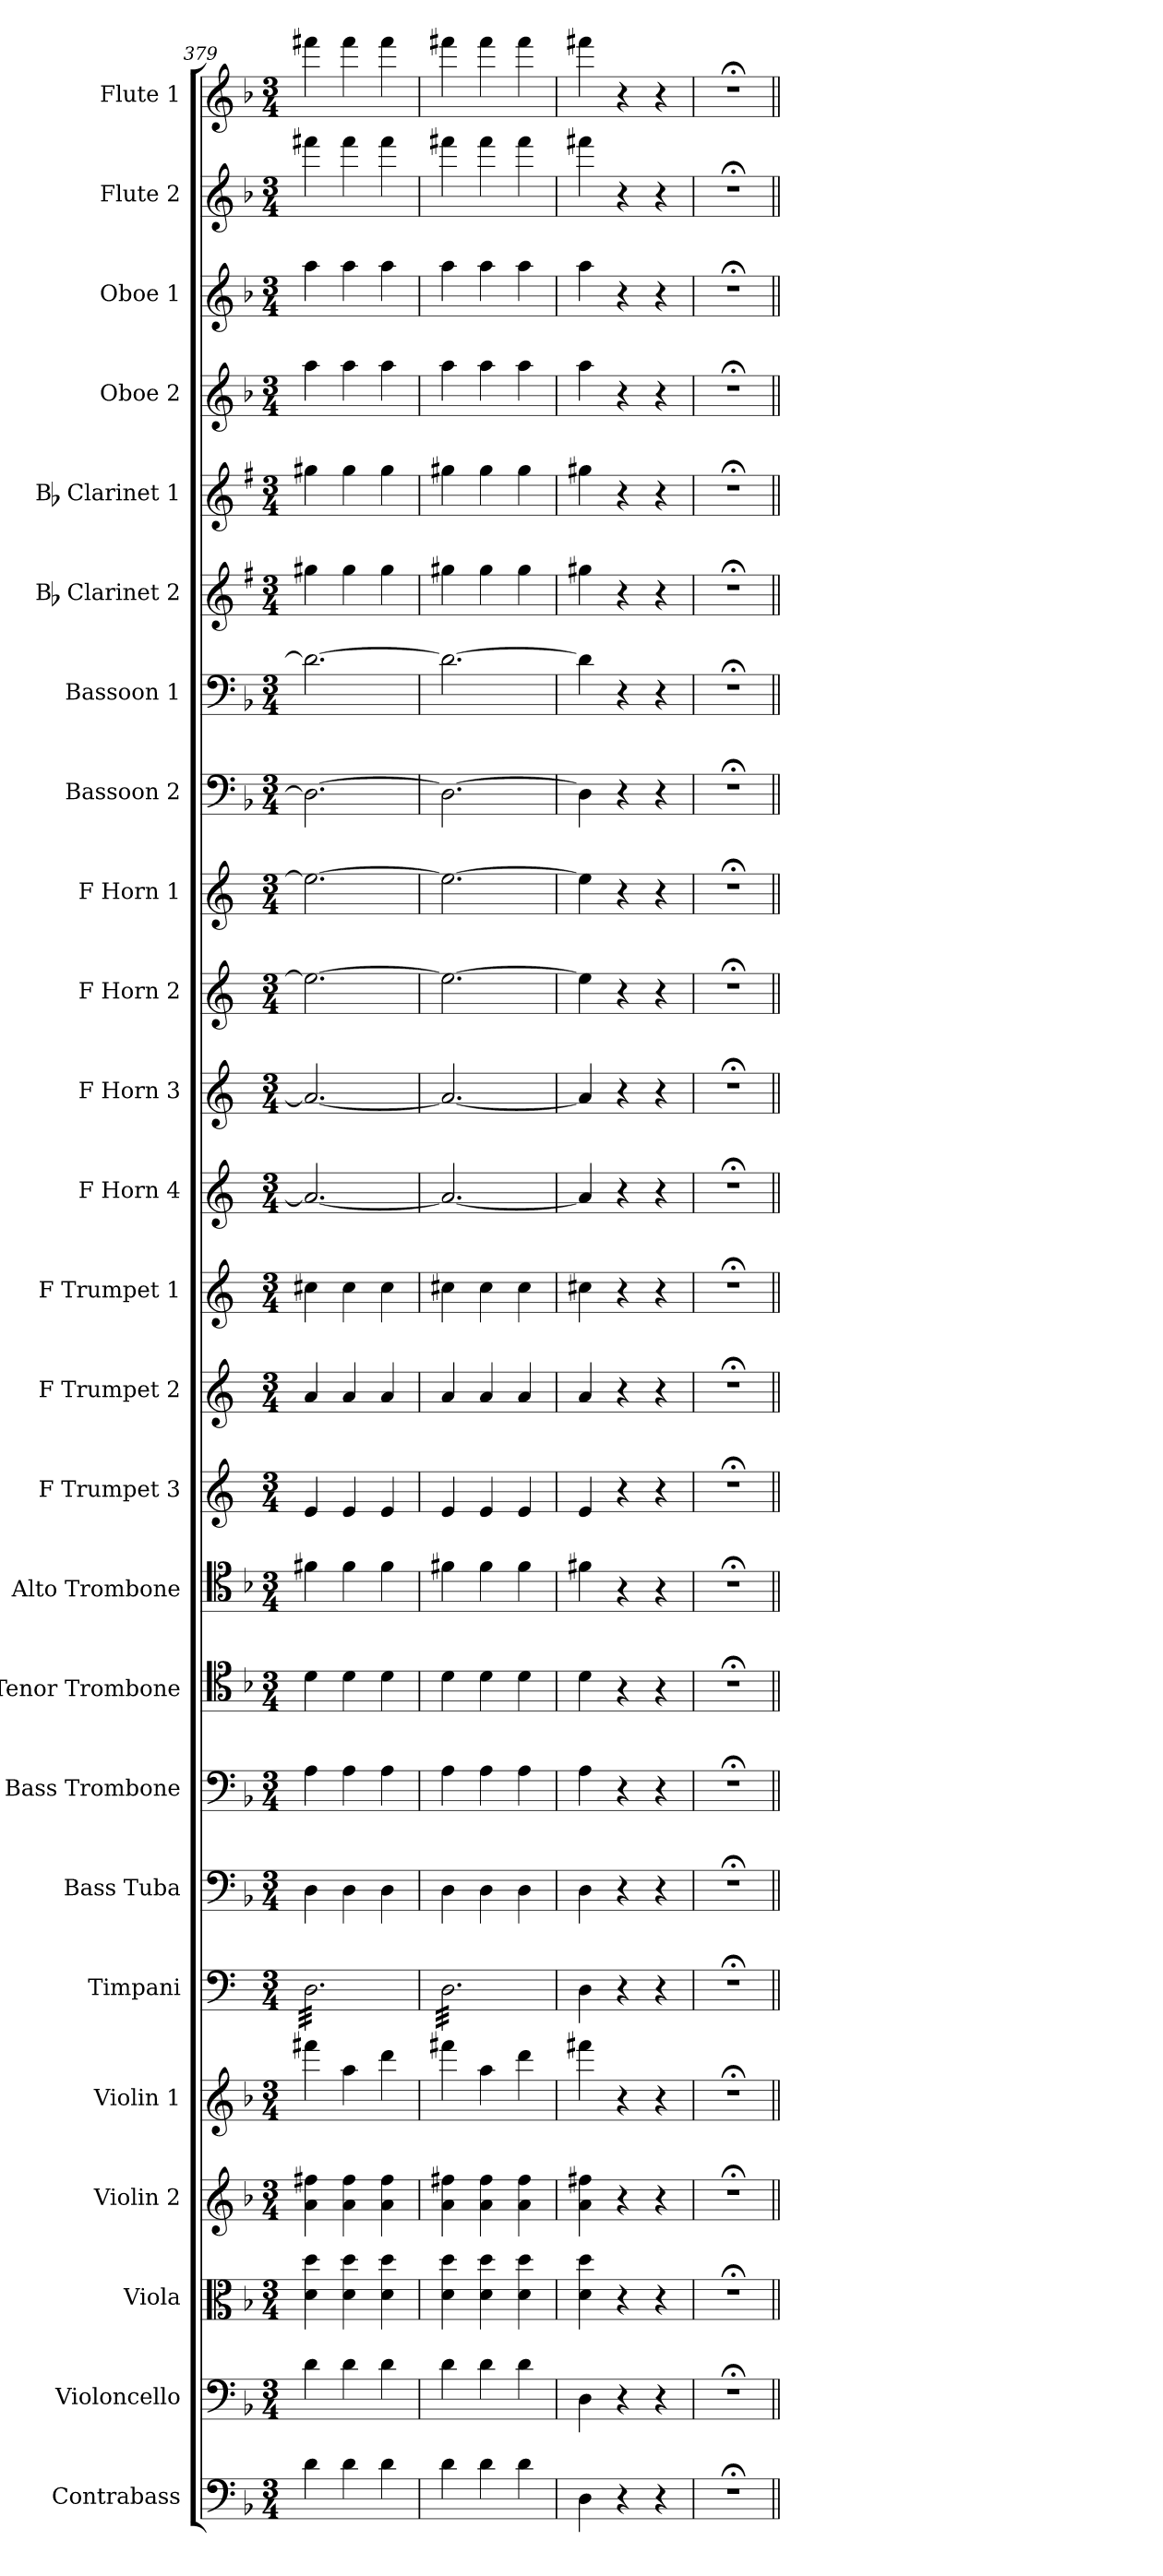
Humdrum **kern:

**kern	**kern	**kern	**kern	**kern	**kern	**kern	**kern	**kern	**kern	**kern	**kern	**kern	**kern	**kern	**kern	**kern	**kern	**kern	**kern	**kern	**kern	**kern	**kern	**kern
*part25	*part24	*part23	*part22	*part21	*part20	*part19	*part18	*part17	*part16	*part15	*part14	*part13	*part12	*part11	*part10	*part9	*part8	*part7	*part6	*part5	*part4	*part3	*part2	*part1
*staff25	*staff24	*staff23	*staff22	*staff21	*staff20	*staff19	*staff18	*staff17	*staff16	*staff15	*staff14	*staff13	*staff12	*staff11	*staff10	*staff9	*staff8	*staff7	*staff6	*staff5	*staff4	*staff3	*staff2	*staff1
*I"Contrabass	*I"Violoncello	*I"Viola	*I"Violin 2	*I"Violin 1	*I"Timpani	*I"Bass Tuba	*I"Bass Trombone	*I"Tenor Trombone	*I"Alto Trombone	*I"F Trumpet 3	*I"F Trumpet 2	*I"F Trumpet 1	*I"F Horn 4	*I"F Horn 3	*I"F Horn 2	*I"F Horn 1	*I"Bassoon 2	*I"Bassoon 1	*I"Bb Clarinet 2	*I"Bb Clarinet 1	*I"Oboe 2	*I"Oboe 1	*I"Flute 2	*I"Flute 1
*I'Cb	*I'Vc	*I'Vla	*I'Vln 2	*I'Vln 1	*I'Timp	*I'B Tba	*I'B Trb	*I'T Trb	*I'A Trb	*I'Tpt 3	*I'Tpt 2	*I'Tpt 1	*I'Hn 4	*I'Hn 3	*I'Hn 2	*I'Hn 1	*I'Bsn 2	*I'Bsn 1	*I'Cl 2	*I'Cl 1	*I'Ob 2	*I'Ob 1	*I'Fl 2	*I'Fl 1
*clefF4	*clefF4	*clefC3	*clefG2	*clefG2	*clefF4	*clefF4	*clefF4	*clefC4	*clefC4	*clefG2	*clefG2	*clefG2	*clefG2	*clefG2	*clefG2	*clefG2	*clefF4	*clefF4	*clefG2	*clefG2	*clefG2	*clefG2	*clefG2	*clefG2
*ITrd7c12	*	*	*	*	*	*	*	*	*	*ITrd-3c-5	*ITrd-3c-5	*ITrd-3c-5	*ITrd4c7	*ITrd4c7	*ITrd4c7	*ITrd4c7	*	*	*ITrd1c2	*ITrd1c2	*	*	*	*
*k[b-]	*k[b-]	*k[b-]	*k[b-]	*k[b-]	*k[]	*k[b-]	*k[b-]	*k[b-]	*k[b-]	*k[b-]	*k[b-]	*k[b-]	*k[b-]	*k[b-]	*k[b-]	*k[b-]	*k[b-]	*k[b-]	*k[b-]	*k[b-]	*k[b-]	*k[b-]	*k[b-]	*k[b-]
*M3/4	*M3/4	*M3/4	*M3/4	*M3/4	*M3/4	*M3/4	*M3/4	*M3/4	*M3/4	*M3/4	*M3/4	*M3/4	*M3/4	*M3/4	*M3/4	*M3/4	*M3/4	*M3/4	*M3/4	*M3/4	*M3/4	*M3/4	*M3/4	*M3/4
=379	=379	=379	=379	=379	=379	=379	=379	=379	=379	=379	=379	=379	=379	=379	=379	=379	=379	=379	=379	=379	=379	=379	=379	=379
*	*	*	*	*	*tremolo	*	*	*	*	*	*	*	*	*	*	*	*	*	*	*	*	*	*	*
4D\	4d\	4d\ 4dd\	4a\ 4ff#X\	4fff#X\	32D\LLL	4D\	4A\	4d\	4f#X\	4a/	4dd/	4ff#X\	2.d/_	2.d/_	2.a\_	2.a\_	2.D\_	2.d\_	4ff#X\	4ff#X\	4aa\	4aa\	4fff#X\	4fff#X\
.	.	.	.	.	32D\	.	.	.	.	.	.	.	.	.	.	.	.	.	.	.	.	.	.	.
.	.	.	.	.	32D\	.	.	.	.	.	.	.	.	.	.	.	.	.	.	.	.	.	.	.
.	.	.	.	.	32D\	.	.	.	.	.	.	.	.	.	.	.	.	.	.	.	.	.	.	.
.	.	.	.	.	32D\	.	.	.	.	.	.	.	.	.	.	.	.	.	.	.	.	.	.	.
.	.	.	.	.	32D\	.	.	.	.	.	.	.	.	.	.	.	.	.	.	.	.	.	.	.
.	.	.	.	.	32D\	.	.	.	.	.	.	.	.	.	.	.	.	.	.	.	.	.	.	.
.	.	.	.	.	32D\	.	.	.	.	.	.	.	.	.	.	.	.	.	.	.	.	.	.	.
4D\	4d\	4d\ 4dd\	4a\ 4ff#\	4aa\	32D\	4D\	4A\	4d\	4f#\	4a/	4dd/	4ff#\	.	.	.	.	.	.	4ff#\	4ff#\	4aa\	4aa\	4fff#\	4fff#\
.	.	.	.	.	32D\	.	.	.	.	.	.	.	.	.	.	.	.	.	.	.	.	.	.	.
.	.	.	.	.	32D\	.	.	.	.	.	.	.	.	.	.	.	.	.	.	.	.	.	.	.
.	.	.	.	.	32D\	.	.	.	.	.	.	.	.	.	.	.	.	.	.	.	.	.	.	.
.	.	.	.	.	32D\	.	.	.	.	.	.	.	.	.	.	.	.	.	.	.	.	.	.	.
.	.	.	.	.	32D\	.	.	.	.	.	.	.	.	.	.	.	.	.	.	.	.	.	.	.
.	.	.	.	.	32D\	.	.	.	.	.	.	.	.	.	.	.	.	.	.	.	.	.	.	.
.	.	.	.	.	32D\	.	.	.	.	.	.	.	.	.	.	.	.	.	.	.	.	.	.	.
4D\	4d\	4d\ 4dd\	4a\ 4ff#\	4ddd\	32D\	4D\	4A\	4d\	4f#\	4a/	4dd/	4ff#\	.	.	.	.	.	.	4ff#\	4ff#\	4aa\	4aa\	4fff#\	4fff#\
.	.	.	.	.	32D\	.	.	.	.	.	.	.	.	.	.	.	.	.	.	.	.	.	.	.
.	.	.	.	.	32D\	.	.	.	.	.	.	.	.	.	.	.	.	.	.	.	.	.	.	.
.	.	.	.	.	32D\	.	.	.	.	.	.	.	.	.	.	.	.	.	.	.	.	.	.	.
.	.	.	.	.	32D\	.	.	.	.	.	.	.	.	.	.	.	.	.	.	.	.	.	.	.
.	.	.	.	.	32D\	.	.	.	.	.	.	.	.	.	.	.	.	.	.	.	.	.	.	.
.	.	.	.	.	32D\	.	.	.	.	.	.	.	.	.	.	.	.	.	.	.	.	.	.	.
.	.	.	.	.	32D\JJJ	.	.	.	.	.	.	.	.	.	.	.	.	.	.	.	.	.	.	.
=380	=380	=380	=380	=380	=380	=380	=380	=380	=380	=380	=380	=380	=380	=380	=380	=380	=380	=380	=380	=380	=380	=380	=380	=380
4D\	4d\	4d\ 4dd\	4a\ 4ff#X\	4fff#X\	32D\LLL	4D\	4A\	4d\	4f#X\	4a/	4dd/	4ff#X\	2.d/_	2.d/_	2.a\_	2.a\_	2.D\_	2.d\_	4ff#X\	4ff#X\	4aa\	4aa\	4fff#X\	4fff#X\
.	.	.	.	.	32D\	.	.	.	.	.	.	.	.	.	.	.	.	.	.	.	.	.	.	.
.	.	.	.	.	32D\	.	.	.	.	.	.	.	.	.	.	.	.	.	.	.	.	.	.	.
.	.	.	.	.	32D\	.	.	.	.	.	.	.	.	.	.	.	.	.	.	.	.	.	.	.
.	.	.	.	.	32D\	.	.	.	.	.	.	.	.	.	.	.	.	.	.	.	.	.	.	.
.	.	.	.	.	32D\	.	.	.	.	.	.	.	.	.	.	.	.	.	.	.	.	.	.	.
.	.	.	.	.	32D\	.	.	.	.	.	.	.	.	.	.	.	.	.	.	.	.	.	.	.
.	.	.	.	.	32D\	.	.	.	.	.	.	.	.	.	.	.	.	.	.	.	.	.	.	.
4D\	4d\	4d\ 4dd\	4a\ 4ff#\	4aa\	32D\	4D\	4A\	4d\	4f#\	4a/	4dd/	4ff#\	.	.	.	.	.	.	4ff#\	4ff#\	4aa\	4aa\	4fff#\	4fff#\
.	.	.	.	.	32D\	.	.	.	.	.	.	.	.	.	.	.	.	.	.	.	.	.	.	.
.	.	.	.	.	32D\	.	.	.	.	.	.	.	.	.	.	.	.	.	.	.	.	.	.	.
.	.	.	.	.	32D\	.	.	.	.	.	.	.	.	.	.	.	.	.	.	.	.	.	.	.
.	.	.	.	.	32D\	.	.	.	.	.	.	.	.	.	.	.	.	.	.	.	.	.	.	.
.	.	.	.	.	32D\	.	.	.	.	.	.	.	.	.	.	.	.	.	.	.	.	.	.	.
.	.	.	.	.	32D\	.	.	.	.	.	.	.	.	.	.	.	.	.	.	.	.	.	.	.
.	.	.	.	.	32D\	.	.	.	.	.	.	.	.	.	.	.	.	.	.	.	.	.	.	.
4D\	4d\	4d\ 4dd\	4a\ 4ff#\	4ddd\	32D\	4D\	4A\	4d\	4f#\	4a/	4dd/	4ff#\	.	.	.	.	.	.	4ff#\	4ff#\	4aa\	4aa\	4fff#\	4fff#\
.	.	.	.	.	32D\	.	.	.	.	.	.	.	.	.	.	.	.	.	.	.	.	.	.	.
.	.	.	.	.	32D\	.	.	.	.	.	.	.	.	.	.	.	.	.	.	.	.	.	.	.
.	.	.	.	.	32D\	.	.	.	.	.	.	.	.	.	.	.	.	.	.	.	.	.	.	.
.	.	.	.	.	32D\	.	.	.	.	.	.	.	.	.	.	.	.	.	.	.	.	.	.	.
.	.	.	.	.	32D\	.	.	.	.	.	.	.	.	.	.	.	.	.	.	.	.	.	.	.
.	.	.	.	.	32D\	.	.	.	.	.	.	.	.	.	.	.	.	.	.	.	.	.	.	.
.	.	.	.	.	32D\JJJ	.	.	.	.	.	.	.	.	.	.	.	.	.	.	.	.	.	.	.
*	*	*	*	*	*Xtremolo	*	*	*	*	*	*	*	*	*	*	*	*	*	*	*	*	*	*	*
=381	=381	=381	=381	=381	=381	=381	=381	=381	=381	=381	=381	=381	=381	=381	=381	=381	=381	=381	=381	=381	=381	=381	=381	=381
4DD\	4D\	4d\ 4dd\	4a\ 4ff#X\	4fff#X\	4D\	4D\	4A\	4d\	4f#X\	4a/	4dd/	4ff#X\	4d>/]	4d>/]	4a\]	4a\]	4D\]	4d\]	4ff#X\	4ff#X\	4aa\	4aa\	4fff#X\	4fff#X\
4r	4r	4r	4r	4r	4r	4r	4r	4r	4r	4r	4r	4r	4r	4r	4r	4r	4r	4r	4r	4r	4r	4r	4r	4r
4r	4r	4r	4r	4r	4r	4r	4r	4r	4r	4r	4r	4r	4r	4r	4r	4r	4r	4r	4r	4r	4r	4r	4r	4r
=382	=382	=382	=382	=382	=382	=382	=382	=382	=382	=382	=382	=382	=382	=382	=382	=382	=382	=382	=382	=382	=382	=382	=382	=382
2.r;<	2.r;<	2.r;<	2.r;<	2.r;<	2.r;<	2.r;<	2.r;<	2.r;<	2.r;<	2.r;<	2.r;<	2.r;<	2.r;<	2.r;<	2.r;<	2.r;<	2.r;<	2.r;<	2.r;<	2.r;<	2.r;<	2.r;<	2.r;<	2.r;<
=||	=||	=||	=||	=||	=||	=||	=||	=||	=||	=||	=||	=||	=||	=||	=||	=||	=||	=||	=||	=||	=||	=||	=||	=||
*-	*-	*-	*-	*-	*-	*-	*-	*-	*-	*-	*-	*-	*-	*-	*-	*-	*-	*-	*-	*-	*-	*-	*-	*-
